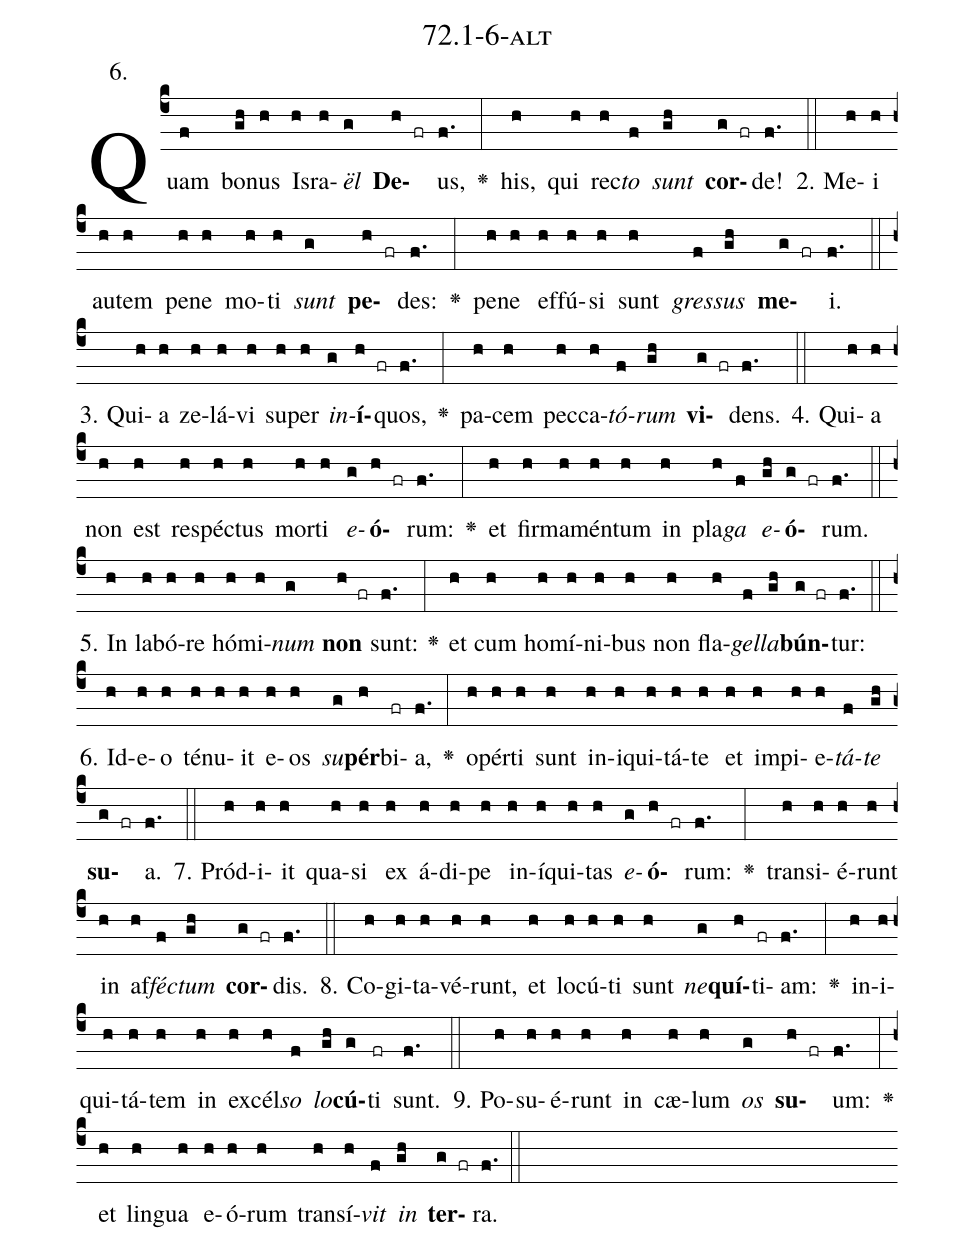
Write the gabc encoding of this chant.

name: 72.1-6-alt;
annotation: 6.;
%%
(c4)Quam(f) bo(gh)nus(h) Is(h)ra(h)<i>ël</i>(g) <b>De</b>(h fr)us,(f.) <v>\greheightstar</v>(:) his,(h) qui(h) rec(h)<i>to</i>(f) <i>sunt</i>(gh) <b>cor</b>(g fr)de!(f.) (::)
2. Me(h)i(h) au(h)tem(h) pe(h)ne(h) mo(h)ti(h) <i>sunt</i>(g) <b>pe</b>(h fr)des:(f.) <v>\greheightstar</v>(:) pe(h)ne(h) ef(h)fú(h)si(h) sunt(h) <i>gres</i>(f)<i>sus</i>(gh) <b>me</b>(g fr)i.(f.) (::)
3. Qui(h)a(h) ze(h)lá(h)vi(h) su(h)per(h) <i>in</i>(g)<b>í</b>(h fr)quos,(f.) <v>\greheightstar</v>(:) pa(h)cem(h) pec(h)ca(h)<i>tó</i>(f)<i>rum</i>(gh) <b>vi</b>(g fr)dens.(f.) (::)
4. Qui(h)a(h) non(h) est(h) re(h)spéc(h)tus(h) mor(h)ti(h) <i>e</i>(g)<b>ó</b>(h fr)rum:(f.) <v>\greheightstar</v>(:) et(h) fir(h)ma(h)mén(h)tum(h) in(h) pla(h)<i>ga</i>(f) <i>e</i>(gh)<b>ó</b>(g fr)rum.(f.) (::)
5. In(h) la(h)bó(h)re(h) hó(h)mi(h)<i>num</i>(g) <b>non</b>(h fr) sunt:(f.) <v>\greheightstar</v>(:) et(h) cum(h) ho(h)mí(h)ni(h)bus(h) non(h) fla(h)<i>gel</i>(f)<i>la</i>(gh)<b>bún</b>(g fr)tur:(f.) (::)
6. Id(h)e(h)o(h) té(h)nu(h)it(h) e(h)os(h) <i>su</i>(g)<b>pér</b>(h)bi(fr)a,(f.) <v>\greheightstar</v>(:) o(h)pér(h)ti(h) sunt(h) in(h)i(h)qui(h)tá(h)te(h) et(h) im(h)pi(h)e(h)<i>tá</i>(f)<i>te</i>(gh) <b>su</b>(g fr)a.(f.) (::)
7. Pród(h)i(h)it(h) qua(h)si(h) ex(h) á(h)di(h)pe(h) in(h)í(h)qui(h)tas(h) <i>e</i>(g)<b>ó</b>(h fr)rum:(f.) <v>\greheightstar</v>(:) trans(h)i(h)é(h)runt(h) in(h) af(h)<i>féc</i>(f)<i>tum</i>(gh) <b>cor</b>(g fr)dis.(f.) (::)
8. Co(h)gi(h)ta(h)vé(h)runt,(h) et(h) lo(h)cú(h)ti(h) sunt(h) <i>ne</i>(g)<b>quí</b>(h)ti(fr)am:(f.) <v>\greheightstar</v>(:) in(h)i(h)qui(h)tá(h)tem(h) in(h) ex(h)cél(h)<i>so</i>(f) <i>lo</i>(gh)<b>cú</b>(g)ti(fr) sunt.(f.) (::)
9. Po(h)su(h)é(h)runt(h) in(h) cæ(h)lum(h) <i>os</i>(g) <b>su</b>(h fr)um:(f.) <v>\greheightstar</v>(:) et(h) lin(h)gua(h) e(h)ó(h)rum(h) trans(h)í(h)<i>vit</i>(f) <i>in</i>(gh) <b>ter</b>(g fr)ra.(f.) (::)
